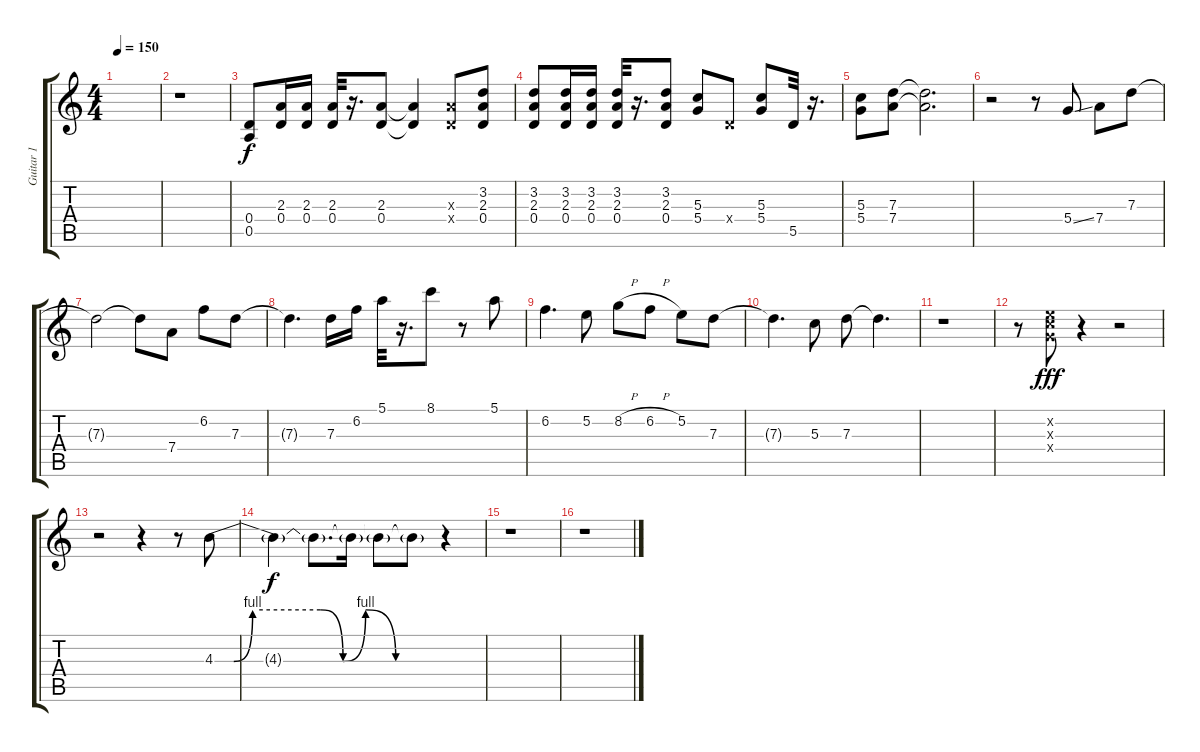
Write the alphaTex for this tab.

\track ("Guitar 1" "Guitar 1") {instrument electricguitarclean}
\staff {score tabs}
\tuning (E4 B3 G3 D3 A2 E2) {hide}
\ts (4 4)
\tempo 150
\clef g2
\ks c
|
r.1 |
(0.4 0.5).8 (2.3 0.4).16 (2.3 0.4).16 (2.3 0.4).32 r.16{d} (2.3 0.4).8 (2.3{t} 0.4{t}).4 (2.3{x} 0.4{x}).8 (3.2 2.3 0.4).8 |
(3.2 2.3 0.4).8 (3.2 2.3 0.4).16 (3.2 2.3 0.4).16 (3.2 2.3 0.4).32 r.16{d} (3.2 2.3 0.4).8 (5.3 5.4).8 0.4{x}.8 (5.3 5.4).8{txt ""} 5.5.32 r.16{d} |
(5.3 5.4).8 (7.3 7.4).8 (7.3{t} 7.4{t}).2{d} |
r.2 r.8 5.4{ss}.8 7.4.8 7.3.8 |
7.3{t}.2 7.3{t}.8 7.4.8 6.2.8 7.3.8 |
7.3{t}.4{d} 7.3.16 6.2.16 5.1.32 r.16{d} 8.1.8 r.8 5.1.8 |
6.2.4{d} 5.2.8 8.2{h}.8 6.2{h}.8 5.2.8 7.3.8 |
7.3{t}.4{d} 5.3.8 7.3.8 7.3{t}.4{d dy f} |
r.1 |
r.8 (5.2{x} 5.3{x} 5.4{x}).8{dy fff} r.4 r.2 |
r.2 r.4 r.8 4.3{be (custom 0 0 5 0 10 4 28 4 34 0 40 4 48 0 60 0)}.8 |
4.3{t}.4{dy f} 4.3{t}.8{d} 4.3{t}.16 4.3{t}.8 4.3{t}.8 r.4 |
r.1 |
r.1
